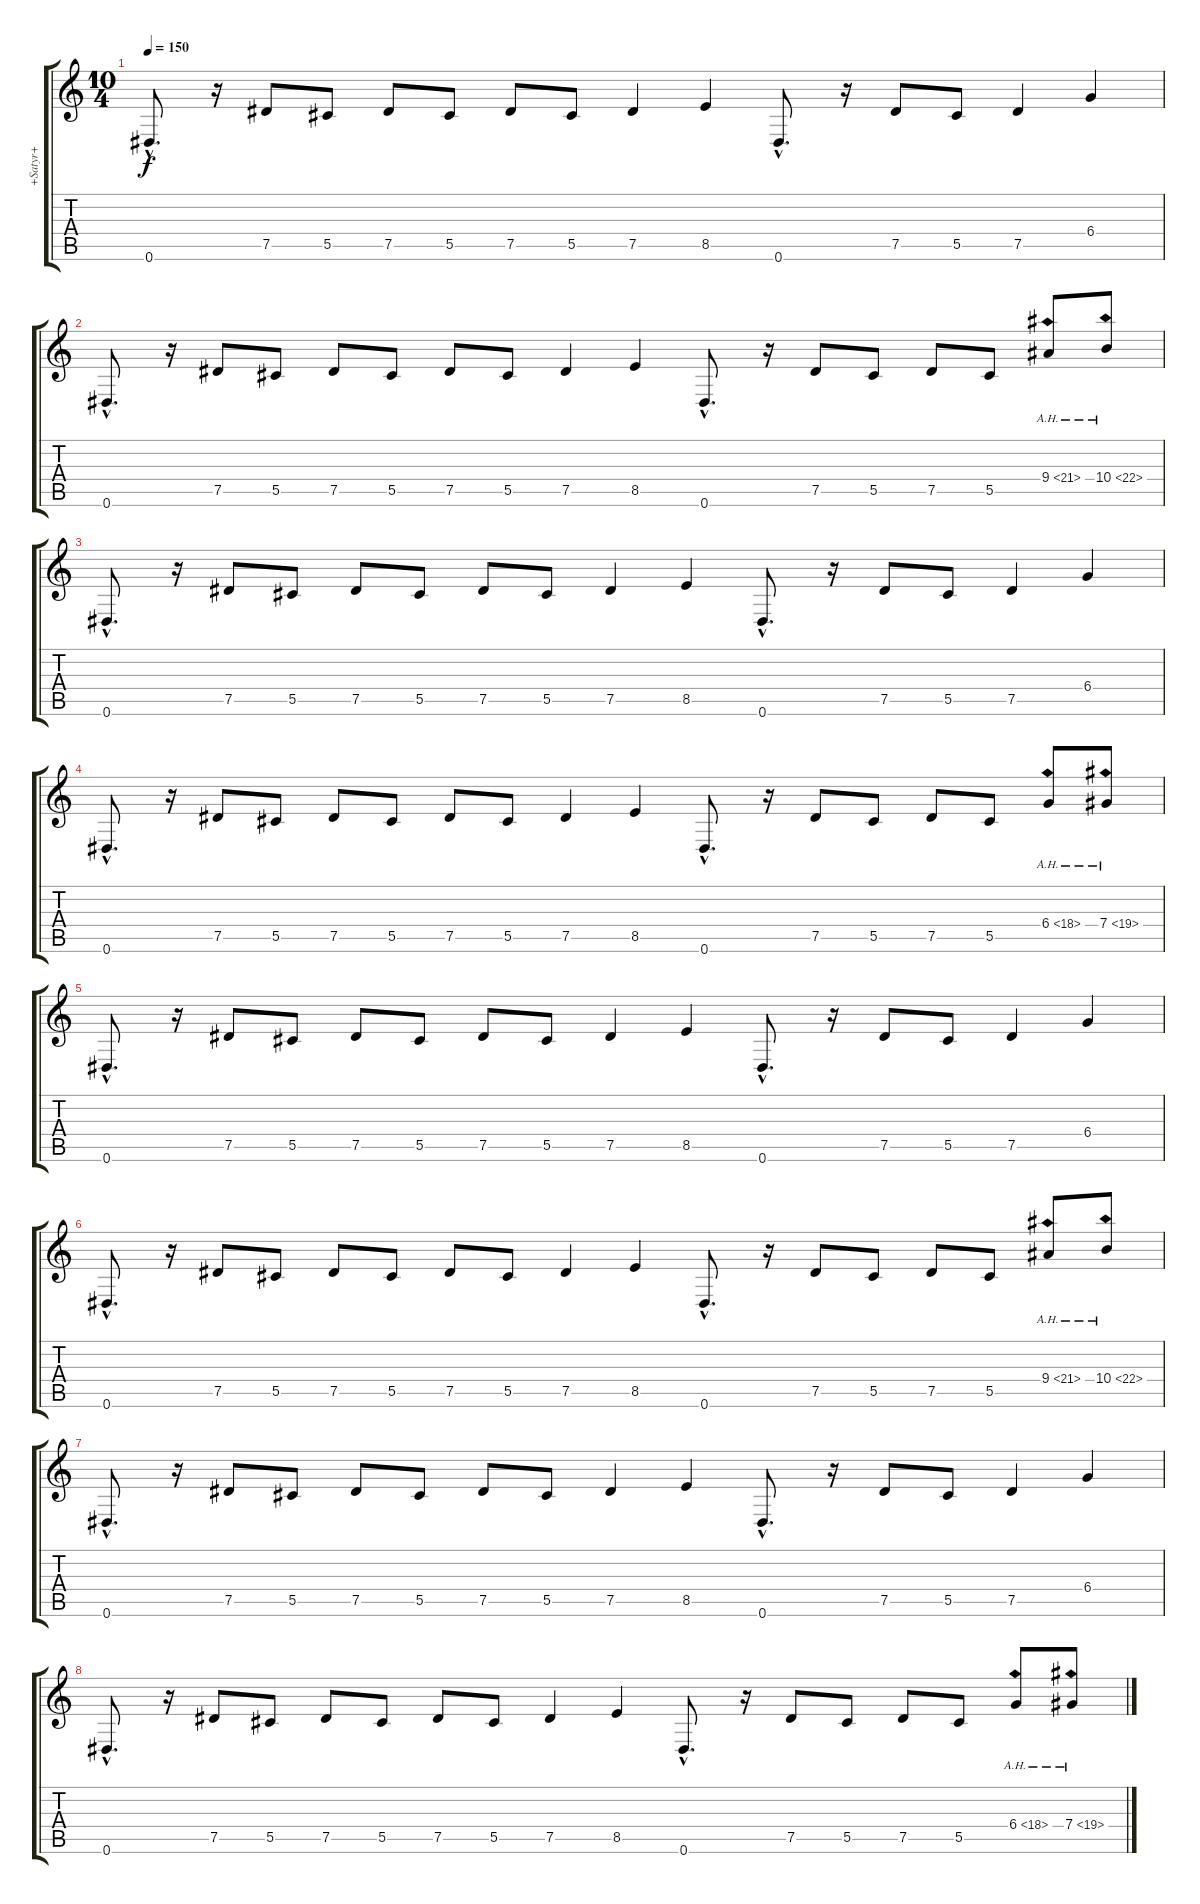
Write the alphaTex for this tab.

\track ("+Satyr+" "+Satyr+") {instrument overdrivenguitar}
\staff {score tabs}
\tuning (Eb4 Bb3 Gb3 Db3 Ab2 Eb2) {hide}
\ts (10 4)
\tempo 150
\clef g2
\ks c
0.6{hac}.8{d dy f} r.16 7.5.8 5.5.8 7.5.8 5.5.8 7.5.8 5.5.8 7.5.4 8.5.4 0.6{hac}.8{d} r.16 7.5.8 5.5.8 7.5.4 6.4.4 |
0.6{hac}.8{d} r.16 7.5.8 5.5.8 7.5.8 5.5.8 7.5.8 5.5.8 7.5.4 8.5.4 0.6{hac}.8{d} r.16 7.5.8 5.5.8 7.5.8 5.5.8 9.4{ah 12}.8 10.4{ah 12}.8 |
0.6{hac}.8{d} r.16 7.5.8 5.5.8 7.5.8 5.5.8 7.5.8 5.5.8 7.5.4 8.5.4 0.6{hac}.8{d} r.16 7.5.8 5.5.8 7.5.4 6.4.4 |
0.6{hac}.8{d} r.16 7.5.8 5.5.8 7.5.8 5.5.8 7.5.8 5.5.8 7.5.4 8.5.4 0.6{hac}.8{d} r.16 7.5.8 5.5.8 7.5.8 5.5.8 6.4{ah 12}.8 7.4{ah 12}.8 |
0.6{hac}.8{d} r.16 7.5.8 5.5.8 7.5.8 5.5.8 7.5.8 5.5.8 7.5.4 8.5.4 0.6{hac}.8{d} r.16 7.5.8 5.5.8 7.5.4 6.4.4 |
0.6{hac}.8{d} r.16 7.5.8 5.5.8 7.5.8 5.5.8 7.5.8 5.5.8 7.5.4 8.5.4 0.6{hac}.8{d} r.16 7.5.8 5.5.8 7.5.8 5.5.8 9.4{ah 12}.8 10.4{ah 12}.8 |
0.6{hac}.8{d} r.16 7.5.8 5.5.8 7.5.8 5.5.8 7.5.8 5.5.8 7.5.4 8.5.4 0.6{hac}.8{d} r.16 7.5.8 5.5.8 7.5.4 6.4.4 |
0.6{hac}.8{d} r.16 7.5.8 5.5.8 7.5.8 5.5.8 7.5.8 5.5.8 7.5.4 8.5.4 0.6{hac}.8{d} r.16 7.5.8 5.5.8 7.5.8 5.5.8 6.4{ah 12}.8 7.4{ah 12}.8
